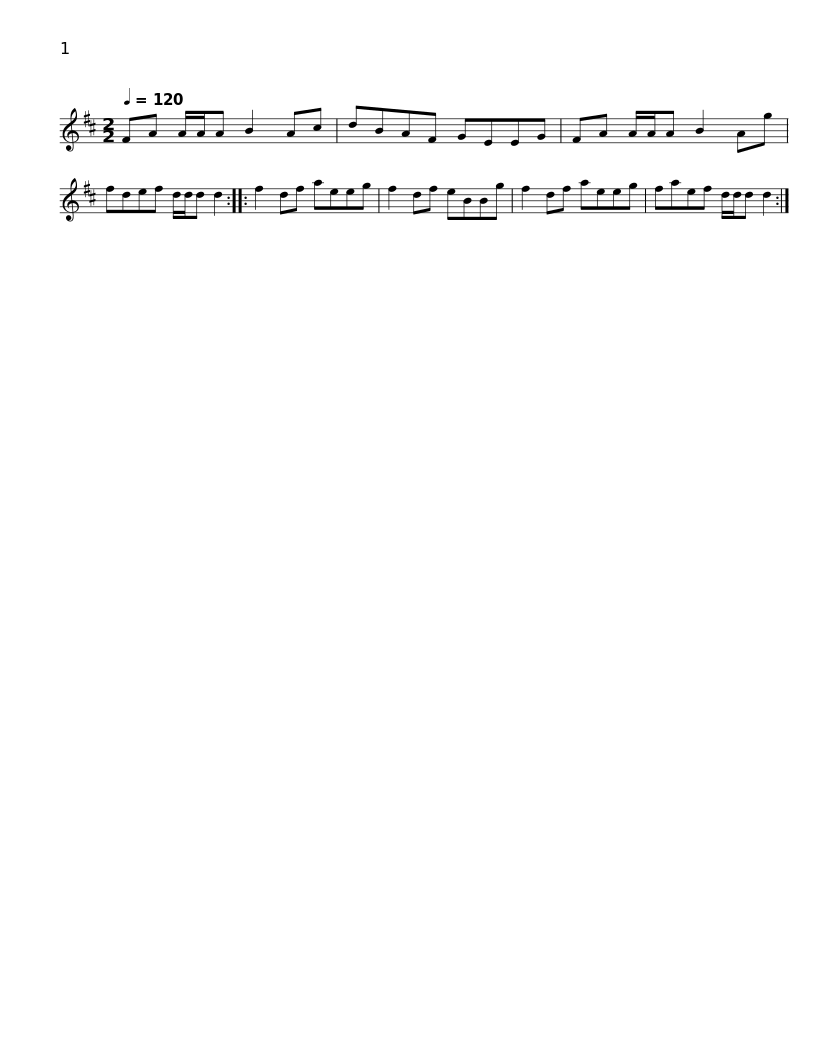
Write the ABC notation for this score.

X:1
L:1/8
Q:1/4=120
M:2/2
I:linebreak $
K:D
V:1 treble
V:1
 FA A/A/A B2 Ac | dBAF GEEG | FA A/A/A B2 Ag | fdef d/d/d d2 :: f2 df aeeg |$ %5
 f2 df eBBg | f2 df aeeg | faef d/d/d d2 :| %8
